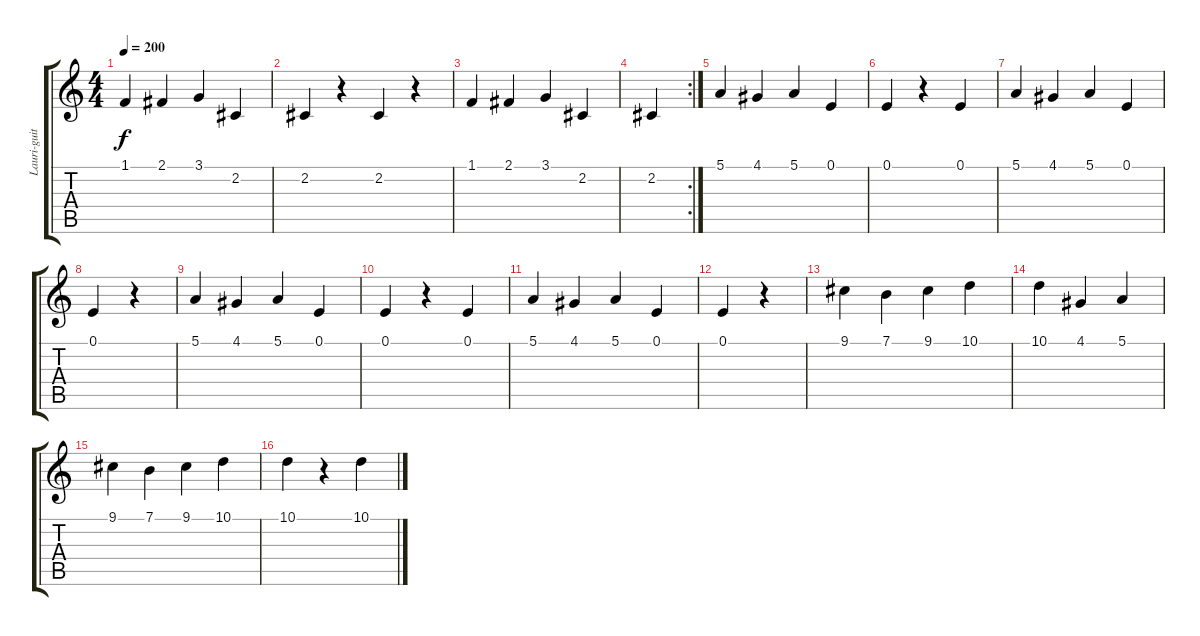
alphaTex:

\track ("Lauri-guitar" "Lauri-guit") {instrument electricgrandpiano}
\staff {score tabs}
\tuning (E4 B3 G3 D3 A2 E2) {hide}
\ts (4 4)
\tempo 200
\clef g2
\ks c
1.1.4{dy f instrument electricgrandpiano} 2.1.4 3.1.4 2.2.4 |
2.2.4 r.4 2.2.4 r.4 |
1.1.4 2.1.4 3.1.4 2.2.4 |
\rc 2
2.2.4 |
5.1.4 4.1.4 5.1.4 0.1.4 |
0.1.4 r.4 0.1.4 |
5.1.4 4.1.4 5.1.4 0.1.4 |
0.1.4 r.4 |
5.1.4 4.1.4 5.1.4 0.1.4 |
0.1.4 r.4 0.1.4 |
5.1.4 4.1.4 5.1.4 0.1.4 |
0.1.4 r.4 |
9.1.4 7.1.4 9.1.4 10.1.4 |
10.1.4 4.1.4 5.1.4 |
9.1.4 7.1.4 9.1.4 10.1.4 |
10.1.4 r.4 10.1.4
